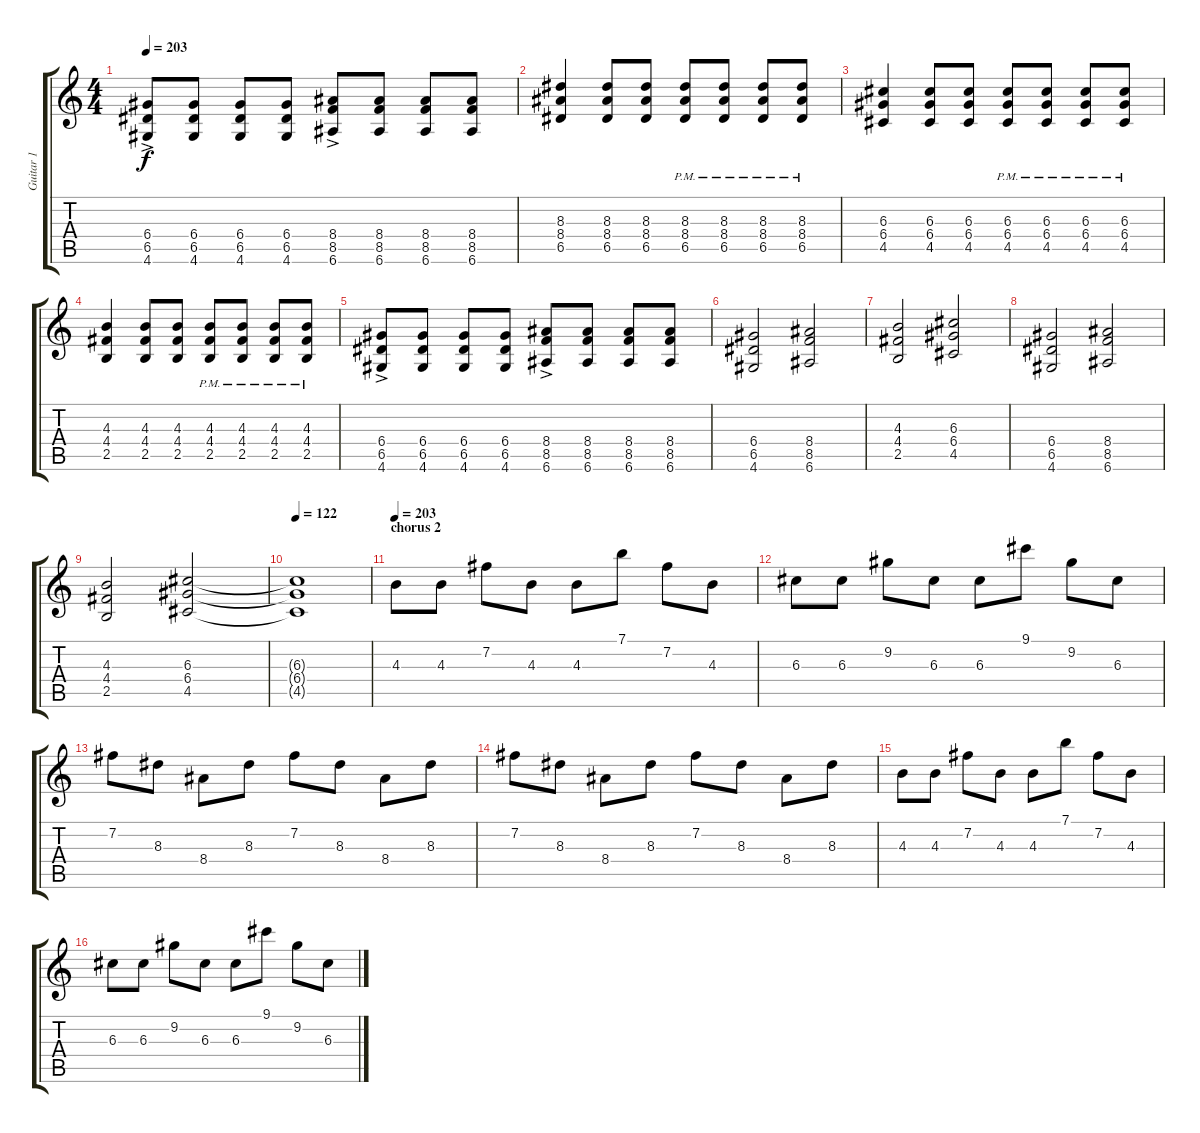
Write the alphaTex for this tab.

\track ("Guitar 1" "Guitar 1") {instrument overdrivenguitar}
\staff {score tabs}
\tuning (E4 B3 G3 D3 A2 E2) {hide}
\ts (4 4)
\tempo 203
\clef g2
\ks c
(6.4 6.5{ac} 4.6).8{dy f} (6.4 6.5 4.6).8 (6.4 6.5 4.6).8 (6.4 6.5 4.6).8 (8.4 8.5{ac} 6.6).8 (8.4 8.5 6.6).8 (8.4 8.5 6.6).8 (8.4 8.5 6.6).8 |
(8.3 8.4 6.5).4 (8.3 8.4 6.5).8 (8.3 8.4 6.5).8 (8.3 8.4{pm} 6.5).8 (8.3 8.4{pm} 6.5).8 (8.3 8.4{pm} 6.5).8 (8.3 8.4{pm} 6.5).8 |
(6.3 6.4 4.5).4 (6.3 6.4 4.5).8 (6.3 6.4 4.5).8 (6.3 6.4{pm} 4.5).8 (6.3 6.4{pm} 4.5).8 (6.3 6.4{pm} 4.5).8 (6.3 6.4{pm} 4.5).8 |
(4.3 4.4 2.5).4 (4.3 4.4 2.5).8 (4.3 4.4 2.5).8 (4.3 4.4{pm} 2.5).8 (4.3 4.4{pm} 2.5).8 (4.3 4.4{pm} 2.5).8 (4.3 4.4{pm} 2.5).8 |
(6.4 6.5{ac} 4.6).8 (6.4 6.5 4.6).8 (6.4 6.5 4.6).8 (6.4 6.5 4.6).8 (8.4 8.5{ac} 6.6).8 (8.4 8.5 6.6).8 (8.4 8.5 6.6).8 (8.4 8.5 6.6).8 |
(6.4 6.5 4.6).2 (8.4 8.5 6.6).2 |
(4.3 4.4 2.5).2 (6.3 6.4 4.5).2 |
(6.4 6.5 4.6).2 (8.4 8.5 6.6).2 |
(4.3 4.4 2.5).2 (6.3 6.4 4.5).2 |
\tempo 122
(6.3{t} 6.4{t} 4.5{t}).1 |
\section ("" "chorus 2")
\tempo 203
4.3.8 4.3.8 7.2.8 4.3.8 4.3.8 7.1.8 7.2.8 4.3.8 |
6.3.8 6.3.8 9.2.8 6.3.8 6.3.8 9.1.8 9.2.8 6.3.8 |
7.2.8 8.3.8 8.4.8 8.3.8 7.2.8 8.3.8 8.4.8 8.3.8 |
7.2.8 8.3.8 8.4.8 8.3.8 7.2.8 8.3.8 8.4.8 8.3.8 |
4.3.8 4.3.8 7.2.8 4.3.8 4.3.8 7.1.8 7.2.8 4.3.8 |
6.3.8 6.3.8 9.2.8 6.3.8 6.3.8 9.1.8 9.2.8 6.3.8
